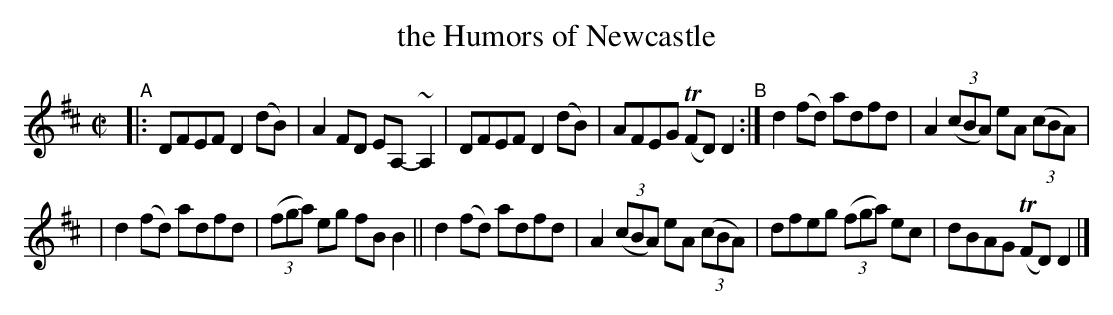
X:1
T: the Humors of Newcastle
M: C|
L: 1/8
K: D
"^A"|: DFEF D2(dB) | A2FD EA,-~A,2 | DFEF D2(dB) | AFEG (TFD)D2 "^B":| d2(fd) adfd | A2(3(cBA) eA (3(cBA) |
| d2(fd) adfd | (3(fga) eg fBB2 || d2(fd) adfd | A2(3(cBA) eA (3(cBA) | dfeg (3(fga) ec | dBAG (TFD)D2 |]
